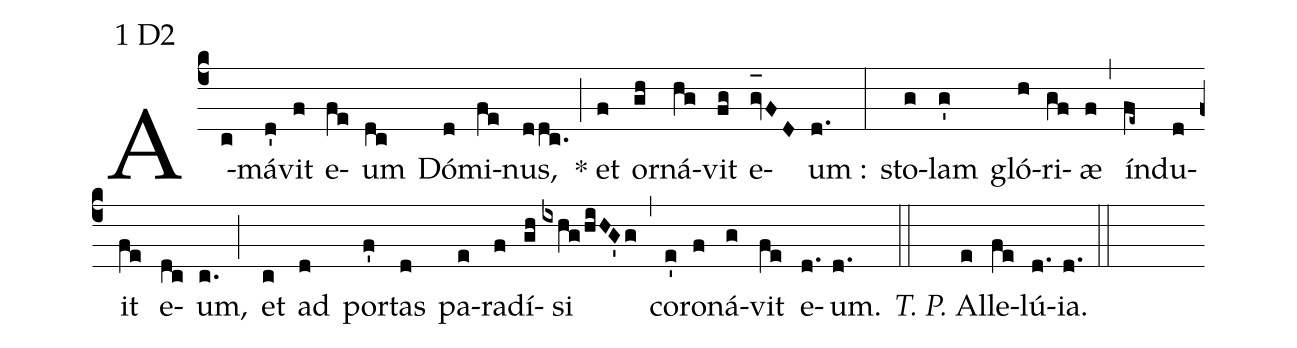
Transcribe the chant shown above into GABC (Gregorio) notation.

mode:1 D2;
%%
(c4) A(c)má(d')vit(f) e(fe)um(dc) Dó(d)mi(fe)nus,(ddc.) (;) * et(f) or(gh)ná(hg)vit(fg) e(gv_[oh:h]FD)um :(d.) (:) sto(g)lam(g') gló(h)ri(gf)æ(f) (,) ín(fe~)du(d)it(fe) e(dc)um,(c.) (;) et(c) ad(d) por(f')tas(d) pa(e)ra(f)dí(gh)si(ixhg/hiHG'g) (,) co(e')ro(f)ná(g)vit(fe) e(d.)um.(d.) (::) <i>T. P.</i> Al(e)le(fe)lú(d.){ia}.(d.) (::)
